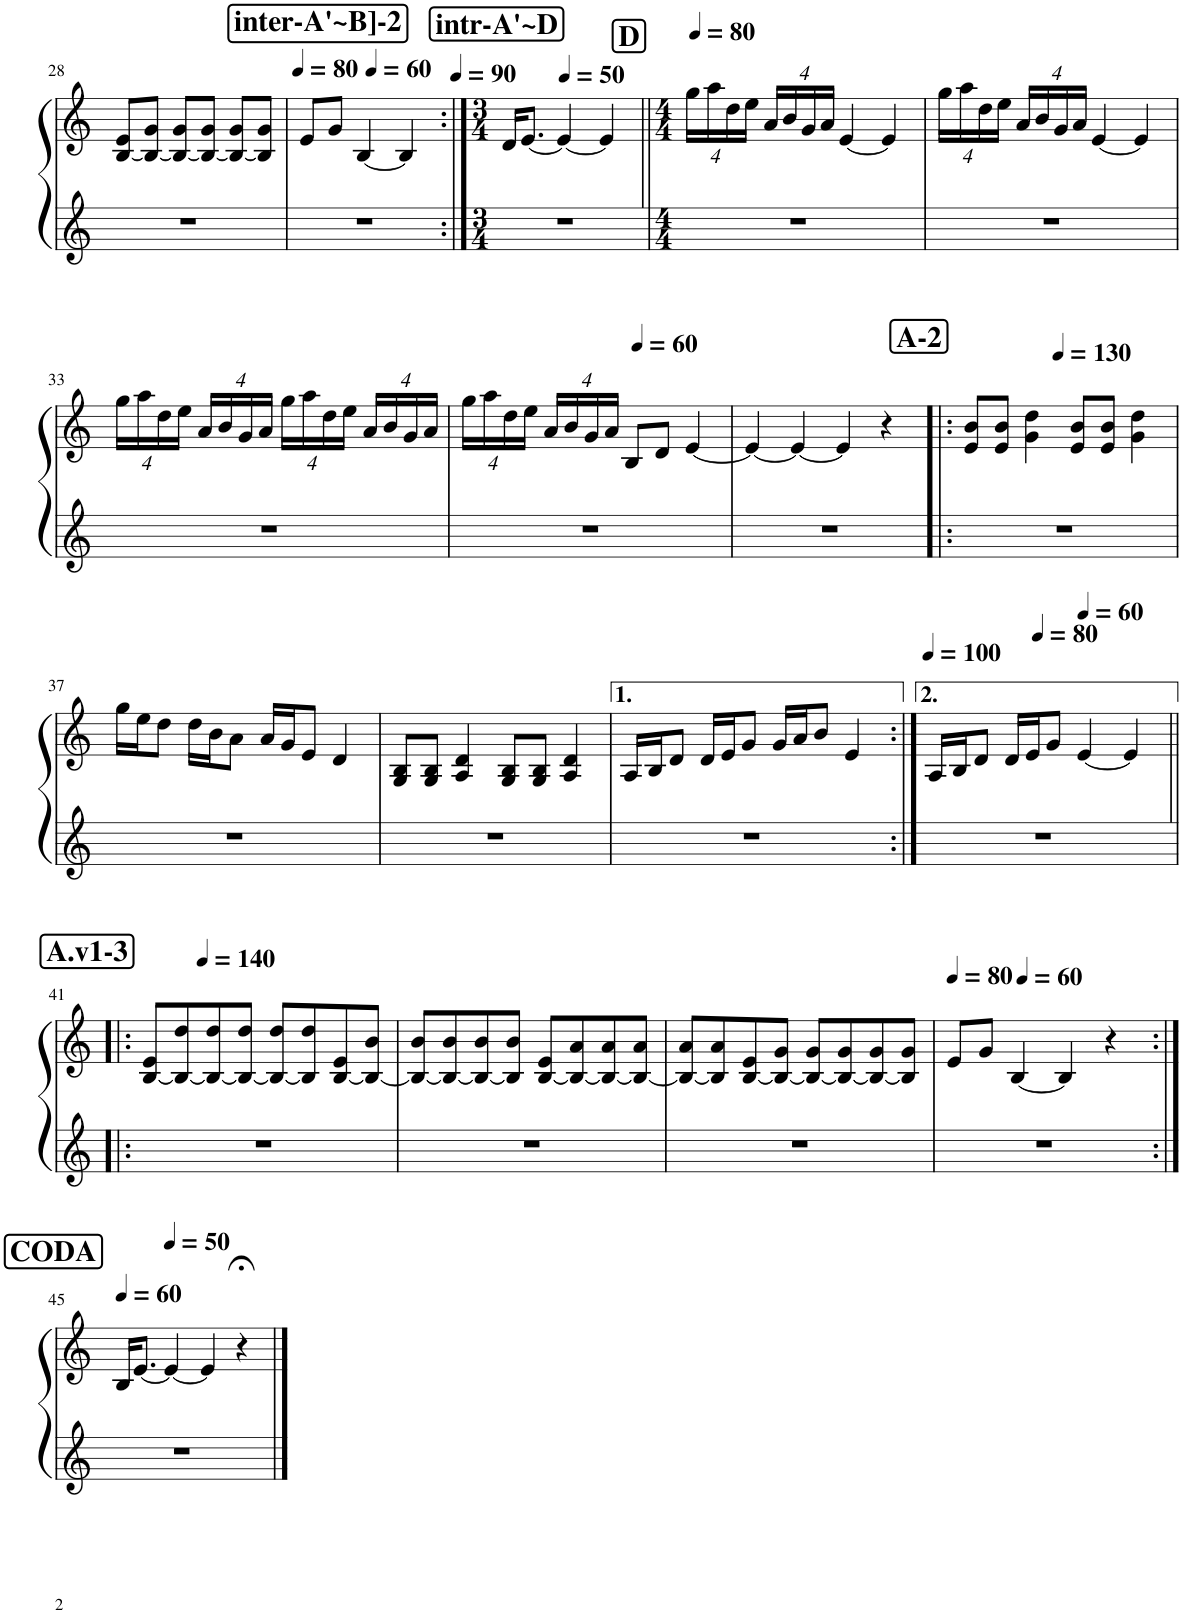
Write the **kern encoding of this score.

**kern	**kern
*part1	*part1
*staff2	*staff1
*I"ハープ	*
!!LO:PB:g=z
*clefG2	*clefG2
*k[]	*k[]
*M3/4	*M3/4
=28	=28
2.r	[8B/ 8e/L
.	8B/_ 8g/J
.	8B/_ 8g/L
.	8B/_ 8g/J
.	8B/_ 8g/L
.	8B/] 8g/J
=29	=29
!!LO:REH:place=s1:a:B:cj:fs=14:t=inter-A'~B]-2
*	*MM80
2.r	8e/L
.	8g/J
*	*MM60
.	[4B/
.	4B/]
=30:|!	=30:|!
!!LO:REH:place=s1:a:B:cj:fs=14:t=intr-A'~D
*M3/4	*M3/4
*	*MM90
2.r	16d/KL
.	[8.e/J
*	*MM50
.	4e/_
.	4e/]
=31||	=31||
!!LO:REH:place=s1:a:B:cj:fs=14:t=D
*M4/4	*M4/4
*	*MM80
1r	16gg\LL
.	16aa\
.	16dd\
.	16ee\JJ
.	16a/LL
.	16b/
.	16g/
.	16a/JJ
.	[4e/
.	4e/]
=32	=32
1r	16gg\LL
.	16aa\
.	16dd\
.	16ee\JJ
.	16a/LL
.	16b/
.	16g/
.	16a/JJ
.	[4e/
.	4e/]
!!LO:LB:g=z
=33	=33
1r	16gg\LL
.	16aa\
.	16dd\
.	16ee\JJ
.	16a/LL
.	16b/
.	16g/
.	16a/JJ
.	16gg\LL
.	16aa\
.	16dd\
.	16ee\JJ
.	16a/LL
.	16b/
.	16g/
.	16a/JJ
=34	=34
1r	16gg\LL
.	16aa\
.	16dd\
.	16ee\JJ
.	16a/LL
.	16b/
.	16g/
.	16a/JJ
*	*MM60
.	8B/L
.	8d/J
.	[4e/
=35	=35
1r	4e/_
.	4e/_
.	4e/]
.	4r
=36!|:	=36!|:
!!LO:REH:place=s1:a:B:cj:fs=14:t=A-2
*	*MM130
1r	8e/ 8b/L
.	8e/ 8b/J
.	4g\ 4dd\
.	8e/ 8b/L
.	8e/ 8b/J
.	4g\ 4dd\
!!LO:LB:g=z
=37	=37
1r	16gg\LL
.	16ee\J
.	8dd\J
.	16dd\LL
.	16b\J
.	8a\J
.	16a/LL
.	16g/J
.	8e/J
.	4d/
=38	=38
1r	8G/ 8B/L
.	8G/ 8B/J
.	4A/ 4d/
.	8G/ 8B/L
.	8G/ 8B/J
.	4A/ 4d/
=39	=39
1r	16A/LL
.	16B/J
.	8d/J
.	16d/LL
.	16e/J
.	8g/J
.	16g/LL
.	16a/J
.	8b/J
.	4e/
=40:|!	=40:|!
*	*MM100
1r	16A/LL
.	16B/J
.	8d/J
.	16d/LL
*	*MM80
.	16e/J
.	8g/J
*	*MM60
.	[4e/
.	4e/]
!!LO:LB:g=z
=41!|:	=41!|:
!!LO:REH:place=s1:a:B:cj:fs=14:t=A.v1-3
*	*MM140
1r	[8B/ 8e/L
.	8B/_ 8dd/
.	8B/_ 8dd/
.	8B/_ 8dd/J
.	8B/_ 8dd/L
.	8B/] 8dd/
.	[8B/ 8e/
.	8B/_ 8b/J
=42	=42
1r	8B/_ 8b/L
.	8B/_ 8b/
.	8B/_ 8b/
.	8B/] 8b/J
.	[8B/ 8e/L
.	8B/_ 8a/
.	8B/_ 8a/
.	8B/_ 8a/J
=43	=43
1r	8B/_ 8a/L
.	8B/] 8a/
.	[8B/ 8e/
.	8B/_ 8g/J
.	8B/_ 8g/L
.	8B/_ 8g/
.	8B/_ 8g/
.	8B/] 8g/J
=44	=44
*	*MM80
1r	8e/L
.	8g/J
*	*MM60
.	[4B/
.	4B/]
.	4r
!!LO:LB:g=z
=45:|!	=45:|!
!!LO:REH:place=s1:a:B:cj:fs=14:t=CODA
*	*MM60
1r	16B/KL
.	[8.e/J
*	*MM50
.	4e/_
.	4e/]
.	4r;<
==	==
*-	*-
